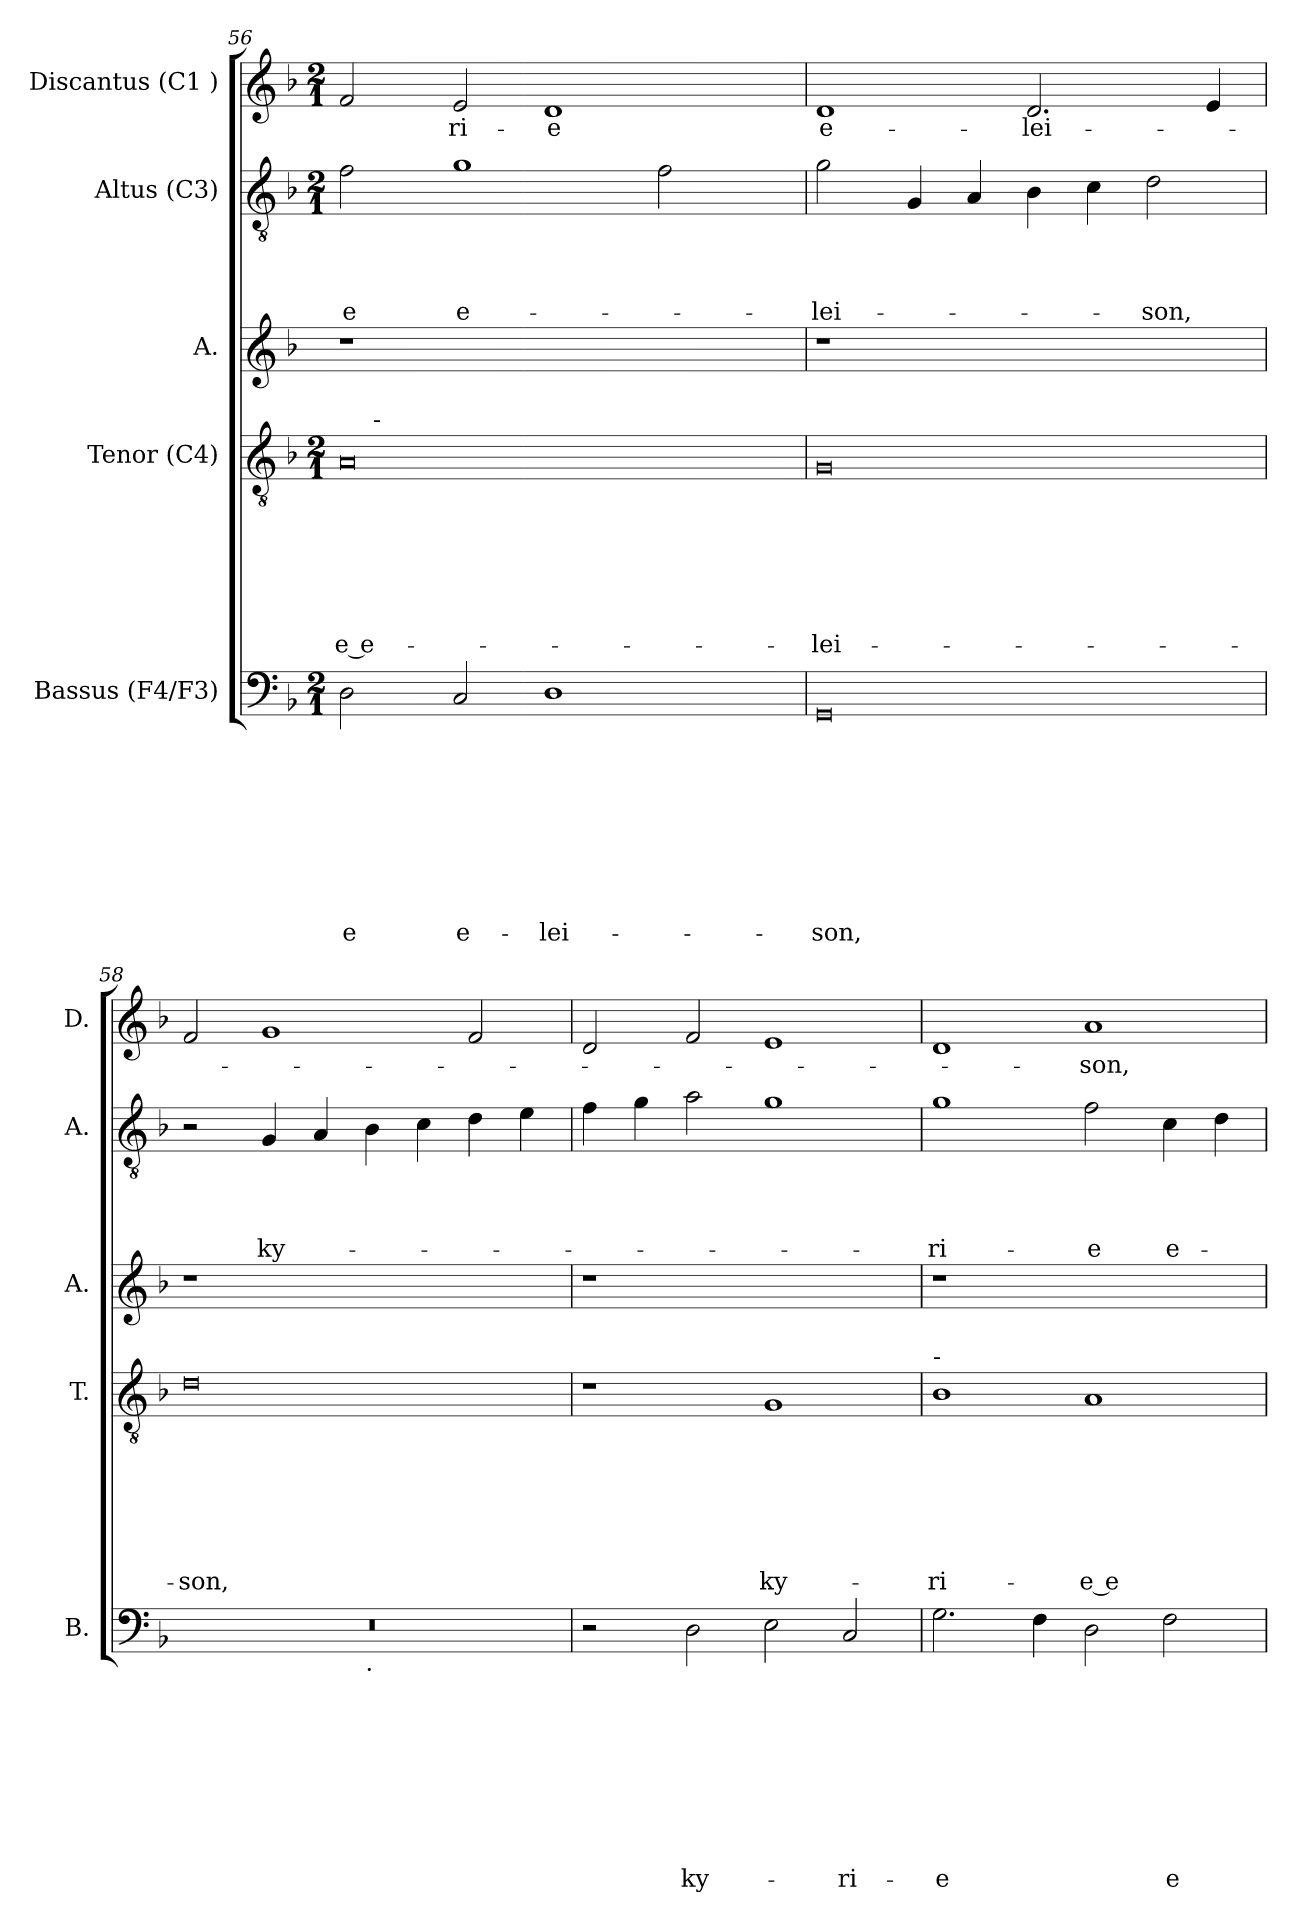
**kern	**text	**text	**text	**text	**text	**text	**text	**text	**text	**kern	**text	**text	**text	**text	**text	**text	**text	**kern	**kern	**text	**text	**text	**text	**kern	**text
*part5	*part5	*part5	*part5	*part5	*part5	*part5	*part5	*part5	*part5	*part4	*part4	*part4	*part4	*part4	*part4	*part4	*part4	*part3	*part2	*part2	*part2	*part2	*part2	*part1	*part1
*staff5	*staff5	*staff5	*staff5	*staff5	*staff5	*staff5	*staff5	*staff5	*staff5	*staff4	*staff4	*staff4	*staff4	*staff4	*staff4	*staff4	*staff4	*staff3	*staff2	*staff2	*staff2	*staff2	*staff2	*staff1	*staff1
*I"Bassus (F4/F3)	*	*	*	*	*	*	*	*	*	*I"Tenor (C4)	*	*	*	*	*	*	*	*I"A.	*I"Altus (C3)	*	*	*	*	*I"Discantus (C1 )	*
*I'B.	*	*	*	*	*	*	*	*	*	*I'T.	*	*	*	*	*	*	*	*I'A.	*I'A.	*	*	*	*	*I'D.	*
!!LO:LB:g=z
*clefF4	*	*	*	*	*	*	*	*	*	*clefGv2	*	*	*	*	*	*	*	*clefG2	*clefGv2	*	*	*	*	*clefG2	*
*k[b-]	*	*	*	*	*	*	*	*	*	*k[b-]	*	*	*	*	*	*	*	*k[b-]	*k[b-]	*	*	*	*	*k[b-]	*
*F:	*	*	*	*	*	*	*	*	*	*F:	*	*	*	*	*	*	*	*F:	*F:	*	*	*	*	*F:	*
*M2/1	*	*	*	*	*	*	*	*	*	*M2/1	*	*	*	*	*	*	*	*	*M2/1	*	*	*	*	*M2/1	*
=56	=56	=56	=56	=56	=56	=56	=56	=56	=56	=56	=56	=56	=56	=56	=56	=56	=56	=56	=56	=56	=56	=56	=56	=56	=56
!	!	!	!	!	!	!	!	!	!LO:LY:b	!	!	!	!	!	!	!	!LO:LY:b:rj	!	!	!	!	!	!LO:LY:b	!	!
*	*	*	*	*	*	*	*	*	*	*^	*	*	*	*	*	*	*	*	*	*	*	*	*	*	*
2D\	.	.	.	.	.	.	.	.	-e	0A	16.ryy	.	.	.	.	.	.	-e e-	1r	2f\	.	.	.	-e	2f/	.
!	!	!	!	!	!	!	!	!	!	!	!LO:TX:a:t=-	!	!	!	!	!	!	!	!	!	!	!	!	!	!	!
.	.	.	.	.	.	.	.	.	.	.	1ryy	.	.	.	.	.	.	.	.	.	.	.	.	.	.	.
!	!	!	!	!	!	!	!	!	!LO:LY:b	!	!	!	!	!	!	!	!	!	!	!	!	!	!	!LO:LY:b:rj	!	!LO:LY:b
2C/	.	.	.	.	.	.	.	.	e-	.	.	.	.	.	.	.	.	.	.	1g	.	.	.	e-	2e/	-ri-
!	!	!	!	!	!	!	!	!	!LO:LY:b	!	!	!	!	!	!	!	!	!	!	!	!	!	!	!	!	!LO:LY:b:rj
1D	.	.	.	.	.	.	.	.	-lei-	.	.	.	.	.	.	.	.	.	1ryy	.	.	.	.	.	1d	-e
.	.	.	.	.	.	.	.	.	.	.	2ryy	.	.	.	.	.	.	.	.	.	.	.	.	.	.	.
.	.	.	.	.	.	.	.	.	.	.	.	.	.	.	.	.	.	.	.	2f\	.	.	.	.	.	.
.	.	.	.	.	.	.	.	.	.	.	4ryy	.	.	.	.	.	.	.	.	.	.	.	.	.	.	.
.	.	.	.	.	.	.	.	.	.	.	8ryy	.	.	.	.	.	.	.	.	.	.	.	.	.	.	.
.	.	.	.	.	.	.	.	.	.	.	32ryy	.	.	.	.	.	.	.	.	.	.	.	.	.	.	.
=57	=57	=57	=57	=57	=57	=57	=57	=57	=57	=57	=57	=57	=57	=57	=57	=57	=57	=57	=57	=57	=57	=57	=57	=57	=57	=57
!	!	!	!	!	!	!	!	!	!LO:LY:b	!	!	!	!	!	!	!	!	!LO:LY:b:rj	!	!	!	!	!	!LO:LY:b	!	!LO:LY:b:rj
*	*	*	*	*	*	*	*	*	*	*v	*v	*	*	*	*	*	*	*	*	*	*	*	*	*	*	*
0GG	.	.	.	.	.	.	.	.	-son,	0G	.	.	.	.	.	.	-lei-	1r	2g\	.	.	.	-lei-	1d	e-
.	.	.	.	.	.	.	.	.	.	.	.	.	.	.	.	.	.	.	4G/	.	.	.	.	.	.
.	.	.	.	.	.	.	.	.	.	.	.	.	.	.	.	.	.	.	4A/	.	.	.	.	.	.
!	!	!	!	!	!	!	!	!	!	!	!	!	!	!	!	!	!	!	!	!	!	!	!	!	!LO:LY:b
.	.	.	.	.	.	.	.	.	.	.	.	.	.	.	.	.	.	1ryy	4B-\	.	.	.	.	2.d/	-lei-
.	.	.	.	.	.	.	.	.	.	.	.	.	.	.	.	.	.	.	4c\	.	.	.	.	.	.
!	!	!	!	!	!	!	!	!	!	!	!	!	!	!	!	!	!	!	!	!	!	!	!LO:LY:b	!	!
.	.	.	.	.	.	.	.	.	.	.	.	.	.	.	.	.	.	.	2d\	.	.	.	-son,	.	.
.	.	.	.	.	.	.	.	.	.	.	.	.	.	.	.	.	.	.	.	.	.	.	.	4e/	.
=58	=58	=58	=58	=58	=58	=58	=58	=58	=58	=58	=58	=58	=58	=58	=58	=58	=58	=58	=58	=58	=58	=58	=58	=58	=58
!	!	!	!	!	!	!	!	!	!	!	!	!	!	!	!	!	!LO:LY:b	!	!	!	!	!	!	!	!
*^	*	*	*	*	*	*	*	*	*	*	*	*	*	*	*	*	*	*	*	*	*	*	*	*	*
0r	1ryy	.	.	.	.	.	.	.	.	.	0d	.	.	.	.	.	.	-son,	1r	2r	.	.	.	.	2f/	.
!	!	!	!	!	!	!	!	!	!	!	!	!	!	!	!	!	!	!	!	!	!	!	!	!LO:LY:b	!	!
.	.	.	.	.	.	.	.	.	.	.	.	.	.	.	.	.	.	.	.	4G/	.	.	.	ky-	1g	.
.	.	.	.	.	.	.	.	.	.	.	.	.	.	.	.	.	.	.	.	4A/	.	.	.	.	.	.
!	!LO:TX:b:t=.	!	!	!	!	!	!	!	!	!	!	!	!	!	!	!	!	!	!	!	!	!	!	!	!	!
.	1ryy	.	.	.	.	.	.	.	.	.	.	.	.	.	.	.	.	.	1ryy	4B-\	.	.	.	.	.	.
.	.	.	.	.	.	.	.	.	.	.	.	.	.	.	.	.	.	.	.	4c\	.	.	.	.	.	.
.	.	.	.	.	.	.	.	.	.	.	.	.	.	.	.	.	.	.	.	4d\	.	.	.	.	2f/	.
.	.	.	.	.	.	.	.	.	.	.	.	.	.	.	.	.	.	.	.	4e\	.	.	.	.	.	.
*v	*v	*	*	*	*	*	*	*	*	*	*	*	*	*	*	*	*	*	*	*	*	*	*	*	*	*
=59	=59	=59	=59	=59	=59	=59	=59	=59	=59	=59	=59	=59	=59	=59	=59	=59	=59	=59	=59	=59	=59	=59	=59	=59	=59
2r	.	.	.	.	.	.	.	.	.	1r	.	.	.	.	.	.	.	1r	4f\	.	.	.	.	2d/	.
.	.	.	.	.	.	.	.	.	.	.	.	.	.	.	.	.	.	.	4g\	.	.	.	.	.	.
!	!	!	!	!	!	!	!	!	!LO:LY:b	!	!	!	!	!	!	!	!	!	!	!	!	!	!	!	!
2D\	.	.	.	.	.	.	.	.	ky-	.	.	.	.	.	.	.	.	.	2a\	.	.	.	.	2f/	.
!	!	!	!	!	!	!	!	!	!	!	!	!	!	!	!	!	!LO:LY:b	!	!	!	!	!	!	!	!
2E\	.	.	.	.	.	.	.	.	.	1G	.	.	.	.	.	.	ky-	1ryy	1g	.	.	.	.	1e	.
!	!	!	!	!	!	!	!	!	!LO:LY:b	!	!	!	!	!	!	!	!	!	!	!	!	!	!	!	!
2C/	.	.	.	.	.	.	.	.	-ri-	.	.	.	.	.	.	.	.	.	.	.	.	.	.	.	.
!!LO:LB:g=z
=60	=60	=60	=60	=60	=60	=60	=60	=60	=60	=60	=60	=60	=60	=60	=60	=60	=60	=60	=60	=60	=60	=60	=60	=60	=60
!	!	!	!	!	!	!	!	!	!	!LO:TX:a:t=-	!	!	!	!	!	!	!	!	!	!	!	!	!	!	!
!	!	!	!	!	!	!	!	!	!LO:LY:b:rj	!	!	!	!	!	!	!	!LO:LY:b	!	!	!	!	!	!LO:LY:b	!	!
2.G\	.	.	.	.	.	.	.	.	-e	1B-	.	.	.	.	.	.	-ri-	1r	1g	.	.	.	-ri-	1d	.
4F\	.	.	.	.	.	.	.	.	.	.	.	.	.	.	.	.	.	.	.	.	.	.	.	.	.
!	!	!	!	!	!	!	!	!	!	!	!	!	!	!	!	!	!LO:LY:b:rj	!	!	!	!	!	!LO:LY:b	!	!LO:LY:b
2D\	.	.	.	.	.	.	.	.	.	1A	.	.	.	.	.	.	-e e-	1ryy	2f\	.	.	.	-e	1a	-son,
!	!	!	!	!	!	!	!	!	!LO:LY:b	!	!	!	!	!	!	!	!	!	!	!	!	!	!LO:LY:b:rj	!	!
2F\	.	.	.	.	.	.	.	.	e-	.	.	.	.	.	.	.	.	.	4c\	.	.	.	e-	.	.
.	.	.	.	.	.	.	.	.	.	.	.	.	.	.	.	.	.	.	4d\	.	.	.	.	.	.
=	=	=	=	=	=	=	=	=	=	=	=	=	=	=	=	=	=	=	=	=	=	=	=	=	=
*-	*-	*-	*-	*-	*-	*-	*-	*-	*-	*-	*-	*-	*-	*-	*-	*-	*-	*-	*-	*-	*-	*-	*-	*-	*-
